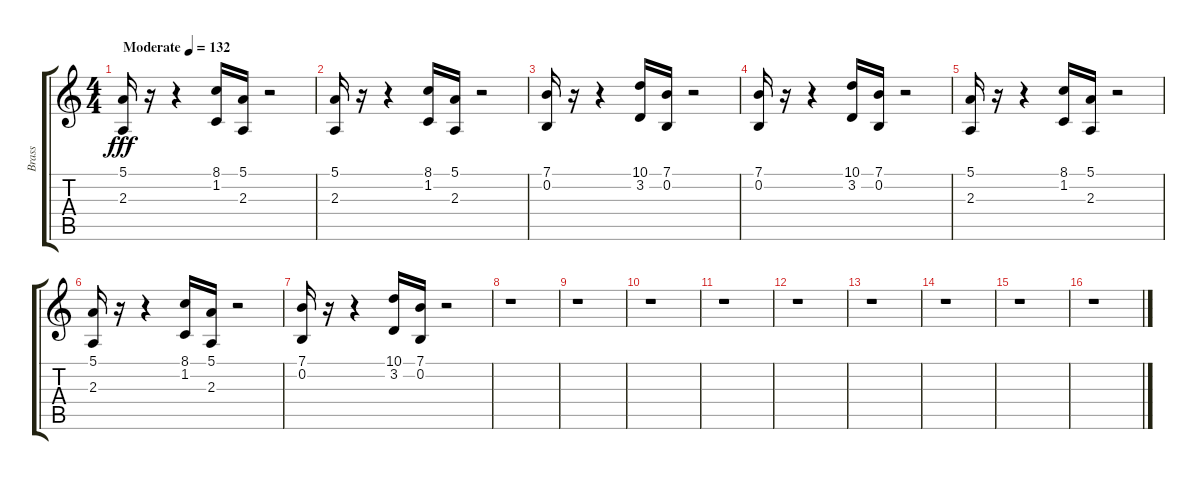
\track ("Brass " "Brass ") {instrument trumpet}
\staff {score tabs}
\tuning (E4 B3 G3 D3 A2 E2) {hide}
\ts (4 4)
\tempo (132 "Moderate")
\clef g2
\ks c
(5.1 2.3).16{dy fff instrument trumpet} r.16 r.4 (8.1 1.2).16 (5.1 2.3).16 r.2 |
(5.1 2.3).16 r.16 r.4 (8.1 1.2).16 (5.1 2.3).16 r.2 |
(7.1 0.2).16 r.16 r.4 (10.1 3.2).16 (7.1 0.2).16 r.2 |
(7.1 0.2).16 r.16 r.4 (10.1 3.2).16 (7.1 0.2).16 r.2 |
(5.1 2.3).16 r.16 r.4 (8.1 1.2).16 (5.1 2.3).16 r.2 |
(5.1 2.3).16 r.16 r.4 (8.1 1.2).16 (5.1 2.3).16 r.2 |
(7.1 0.2).16 r.16 r.4 (10.1 3.2).16 (7.1 0.2).16 r.2 |
r.1 |
r.1 |
r.1 |
r.1 |
r.1 |
r.1 |
r.1 |
r.1 |
r.1
